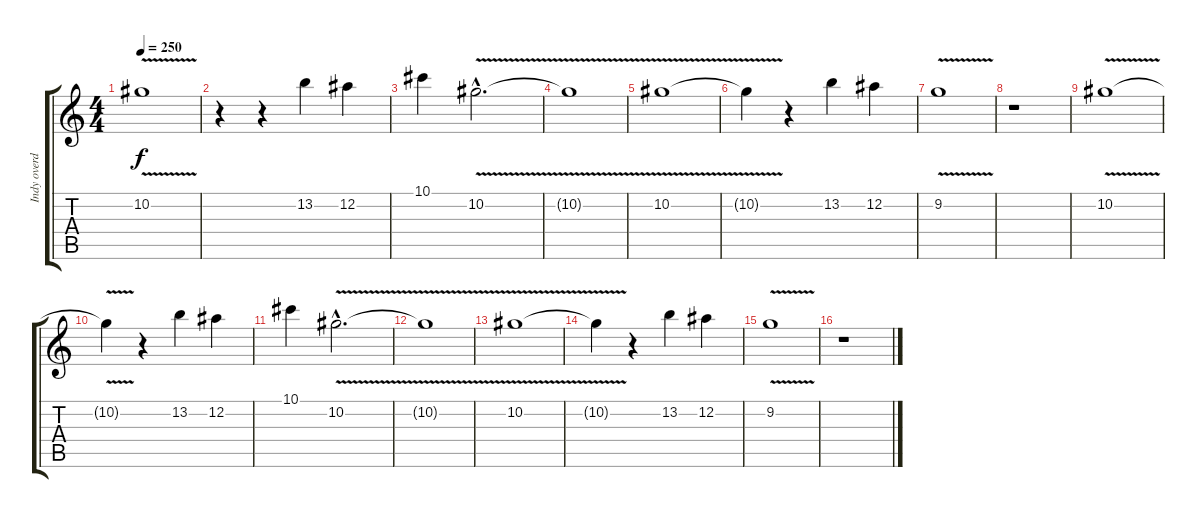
\track ("Indy overdrive" "Indy overd") {instrument distortionguitar}
\staff {score tabs}
\tuning (Eb4 Bb3 Gb3 Db3 Ab2 Eb2) {hide}
\ts (4 4)
\tempo 250
\clef g2
\ks c
10.2{v}.1{dy f} |
r.4 r.4 13.2.4 12.2.4 |
10.1.4 10.2{v hac}.2{d} |
10.2{t}.1 |
10.2{v}.1 |
10.2{t}.4 r.4 13.2.4 12.2.4 |
9.2{v}.1 |
r.1 |
10.2{v}.1 |
10.2{t}.4 r.4 13.2.4 12.2.4 |
10.1.4 10.2{v hac}.2{d} |
10.2{t}.1 |
10.2{v}.1 |
10.2{t}.4 r.4 13.2.4 12.2.4 |
9.2{v}.1 |
r.1
